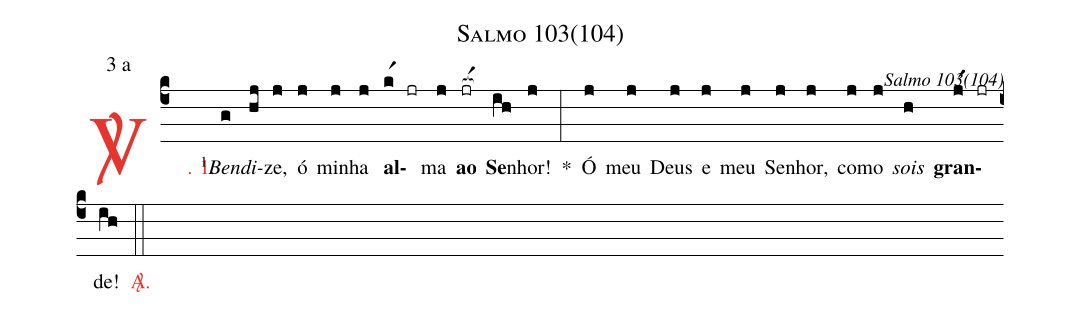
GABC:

name: Salmo 103(104);
mode: 3;
mode-differentia: a;
commentary: Salmo 103(104);
%%
(c4)

<c><sp>V/</sp>. 1.</c>() <v>\VSup{1}</v><i>Ben</i>(g)<i>di</i>(hj)ze,(j) ó(j) mi(j)nha(j) <b>al</b>(kr1)(jr)ma(j) <b>ao</b>(jr[ocba:1{]) <b>Se</b>(ih[ocba:0}])nhor!(j) *(:) Ó(j) meu(j) Deus(j) e(j) meu(j) Se(j)nhor,(j) co(j)mo(j) <i>sois</i>(h) <b>gran</b>(jr1)(jr)de!(ih)

<c><sp>A/</sp>.</c>(::)
